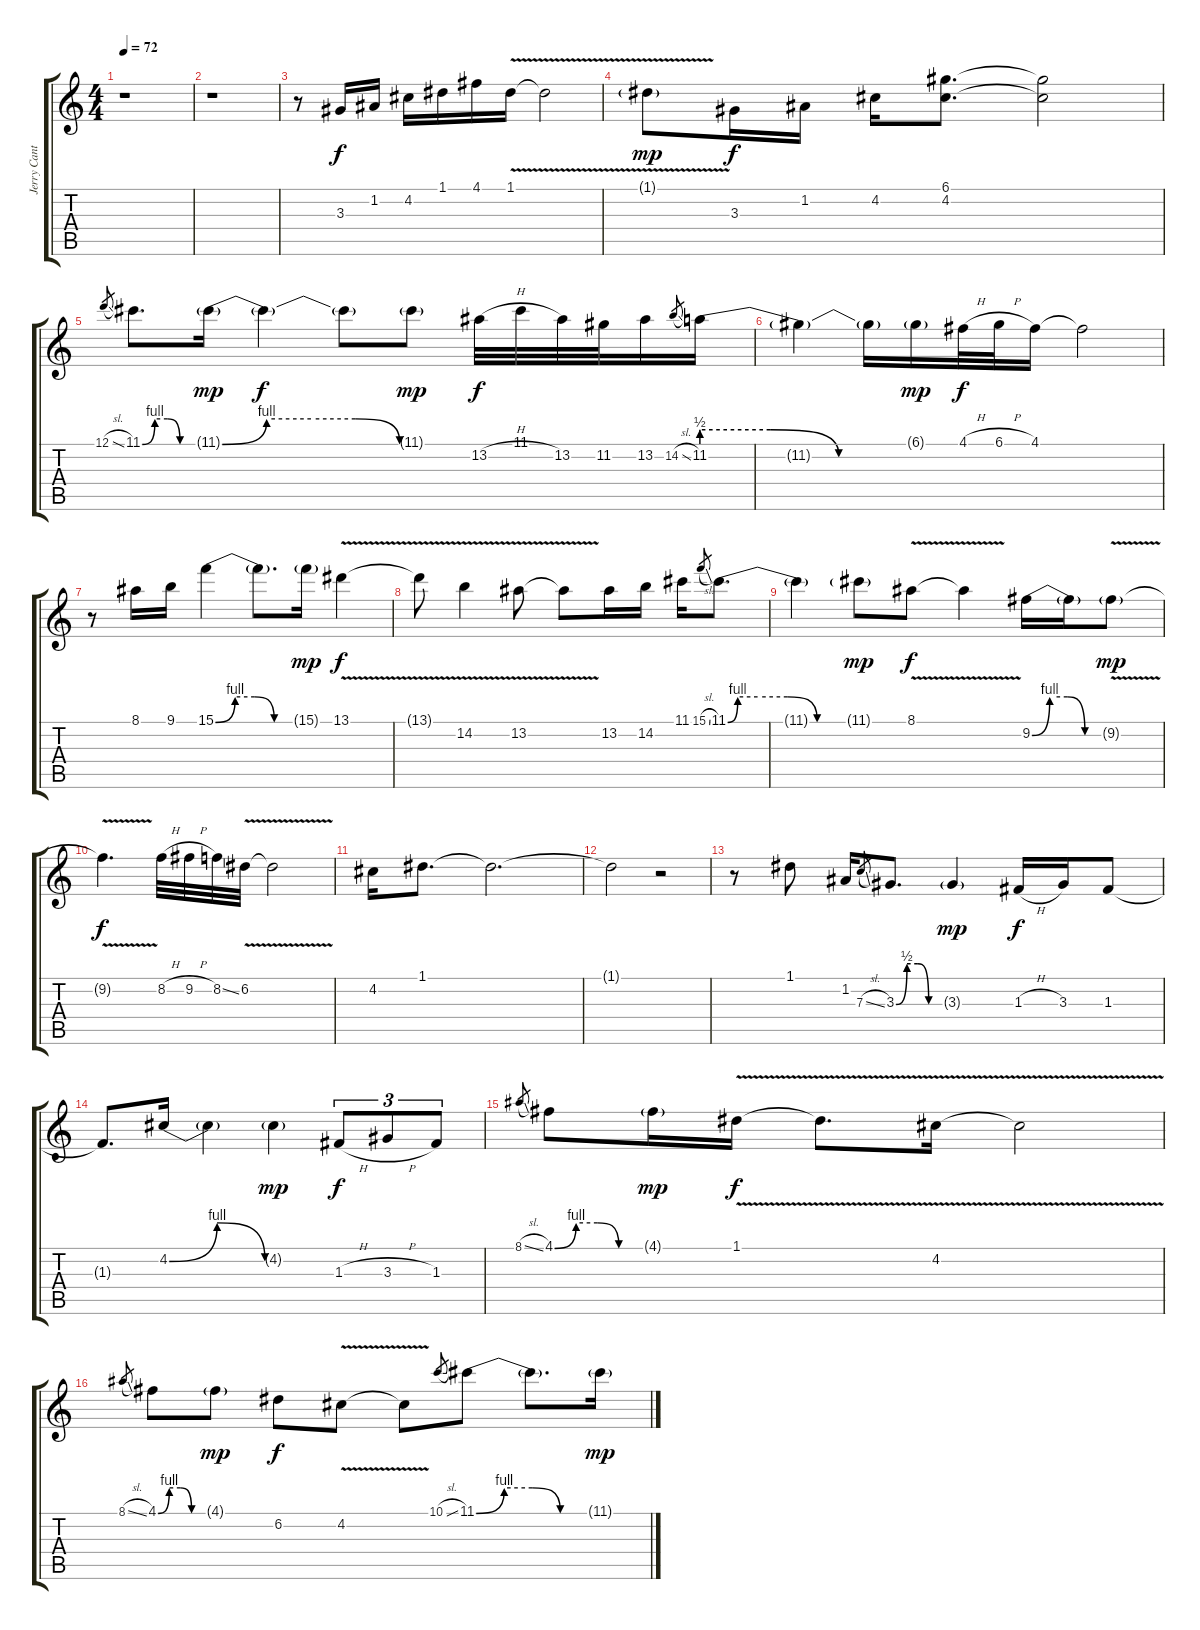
\track ("Jerry Cantrell - Guitar 2 - Talkbox" "Jerry Cant") {instrument overdrivenguitar}
\staff {score tabs}
\tuning (D4 A3 F3 C3 G2 D2) {hide}
\ts (4 4)
\tempo 72
\clef g2
\ks c
r.1{dy f instrument overdrivenguitar} |
r.1 |
r.8 3.3.16 1.2.16 4.2.16 1.1.16 4.1.16 1.1{v}.16 1.1{v t}.2 |
1.1{v g}.8{dy mp} 3.3.16{dy f} 1.2.16 4.2.16 (6.1 4.2).8{d} (6.1{t} 4.2{t}).2 |
12.1{sl}.8{gr} 11.1{be (custom 0 0 15 4 30 4 45 0 60 0)}.8{d} 11.1{be (custom 0 0 15 4 30 4 45 4 60 0) g}.16{dy mp} 11.1{t}.4{dy f} 11.1{t}.8 11.1{g}.8{dy mp} 13.2{h}.32{dy f} 11.1.32 13.2.32 11.2.32 13.2.16 14.2{sl}.8{gr} 11.2{be (custom 0 2 20 2 40 0 60 0)}.16 |
11.2{t}.4 11.2{t}.16 6.1{g}.16{dy mp} 4.1{h}.32{dy f} 6.1{h}.32 4.1.16 4.1{t}.2 |
r.8 8.1.16 9.1.16 15.1{be (custom 0 0 15 4 30 4 45 0 60 0)}.4 15.1{t}.8{d} 15.1{g}.16{dy mp} 13.1{v}.4{dy f} |
13.1{t}.8 14.2{v}.4 13.2{v}.8 13.2{t}.8 13.2.16 14.2.16 11.1.16 15.1{sl}.8{gr} 11.1{be (custom 0 0 5 4 15 4 30 4 45 0 60 0)}.8{d} |
11.1{t}.4 11.1{g}.8{dy mp} 8.1{v}.8{dy f} 8.1{t}.4 9.2{be (custom 0 0 15 4 30 4 45 0 60 0)}.16 9.2{t}.16 9.2{v g}.8{dy mp} |
9.2{t}.4{d dy f} 8.2{h}.32 9.2{h}.32 8.2{ss}.32 6.2{v}.32 6.2{t}.2 |
4.2.16 1.1.8{d} 1.1{t}.2{d} |
1.1{t}.2 r.2 |
r.8 1.1.8 1.2.16 7.3{sl}.8{gr} 3.3{be (custom 0 0 15 2 30 2 45 0 60 0)}.8{d} 3.3{g}.4{dy mp} 1.3{h}.16{dy f} 3.3.16 1.3.8 |
1.3{t}.8{d} 4.2{be (bendrelease 0 0 10 4 15 4 60 0)}.16 4.2{t}.4 4.2{g}.4{dy mp} 1.3{h}.8{tu (3 2) dy f} 3.3{h}.8{tu (3 2)} 1.3.8{tu (3 2)} |
8.1{sl}.8{gr} 4.1{be (custom 0 0 15 4 30 4 45 0 60 0)}.8 4.1{g}.16{dy mp} 1.1{v}.16{dy f} 1.1{t}.8{d} 4.2{v}.16 4.2{t}.2 |
8.1{sl}.8{gr} 4.1{be (custom 0 0 15 4 30 4 45 0 60 0)}.8 4.1{g}.8{dy mp} 6.2.8{dy f} 4.2{v}.8 4.2{t}.8 10.1{sl}.8{gr} 11.1{be (custom 0 0 15 4 30 4 45 0 60 0)}.8 11.1{t}.8{d} 11.1{g}.16{dy mp}
